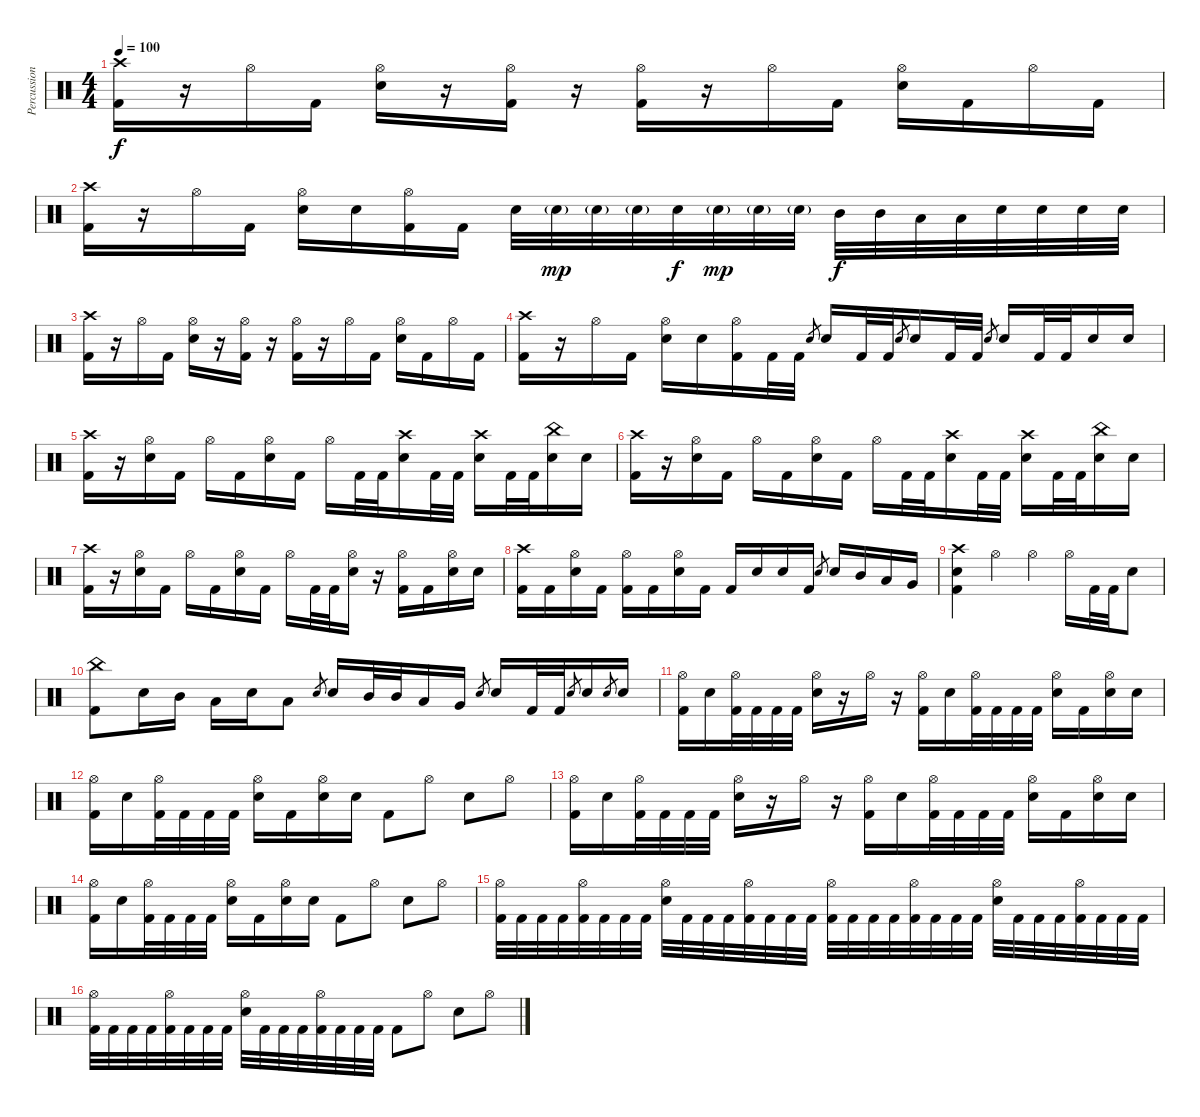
\track ("Percussion" "Percussion") {instrument percussion}
\staff {score}
\articulation defaults
\ts (4 4)
\tempo 100
\clef neutral
\ks c
("Crash high (hit)" "Kick (hit) 2").16{dy f} r.16 "Hi-Hat (open)".16 "Kick (hit) 2".16 ("Hi-Hat (open)" "Electric Snare (hit)").16 r.16 ("Hi-Hat (open)" "Kick (hit) 2").16 r.16 ("Hi-Hat (open)" "Kick (hit) 2").16 r.16 "Hi-Hat (open)".16 "Kick (hit) 2".16 ("Hi-Hat (open)" "Electric Snare (hit)").16 "Kick (hit) 2".16 "Hi-Hat (open)".16 "Kick (hit) 2".16 |
("Crash high (hit)" "Kick (hit) 2").16 r.16 "Hi-Hat (open)".16 "Kick (hit) 2".16 ("Hi-Hat (open)" "Electric Snare (hit)").16 "Electric Snare (hit)".16 ("Hi-Hat (open)" "Kick (hit) 2").16 "Kick (hit) 2".16 "Electric Snare (hit)".32 "Electric Snare (hit)"{g}.32{dy mp} "Electric Snare (hit)"{g}.32 "Electric Snare (hit)"{g}.32 "Electric Snare (hit)".32{dy f} "Electric Snare (hit)"{g}.32{dy mp} "Electric Snare (hit)"{g}.32 "Electric Snare (hit)"{g}.32 "Mid Tom (hit)".32{dy f} "Mid Tom (hit)".32 "Low Tom (hit)".32 "Low Tom (hit)".32 "Electric Snare (hit)".32 "Electric Snare (hit)".32 "Electric Snare (hit)".32 "Electric Snare (hit)".32 |
("Crash high (hit)" "Kick (hit) 2").16 r.16 "Hi-Hat (open)".16 "Kick (hit) 2".16 ("Hi-Hat (open)" "Electric Snare (hit)").16 r.16 ("Hi-Hat (open)" "Kick (hit) 2").16 r.16 ("Hi-Hat (open)" "Kick (hit) 2").16 r.16 "Hi-Hat (open)".16 "Kick (hit) 2".16 ("Hi-Hat (open)" "Electric Snare (hit)").16 "Kick (hit) 2".16 "Hi-Hat (open)".16 "Kick (hit) 2".16 |
("Crash high (hit)" "Kick (hit) 2").16 r.16 "Hi-Hat (open)".16 "Kick (hit) 2".16 ("Hi-Hat (open)" "Electric Snare (hit)").16 "Electric Snare (hit)".16 ("Hi-Hat (open)" "Kick (hit) 2").16 "Kick (hit) 2".32 "Kick (hit) 2".32 "Electric Snare (hit)".8{gr} "Electric Snare (hit)".16 "Kick (hit) 2".32 "Kick (hit) 2".32 "Electric Snare (hit)".8{gr} "Electric Snare (hit)".16 "Kick (hit) 2".32 "Kick (hit) 2".32 "Electric Snare (hit)".8{gr} "Electric Snare (hit)".16 "Kick (hit) 2".32 "Kick (hit) 2".32 "Electric Snare (hit)".16 "Electric Snare (hit)".16 |
("Crash high (hit)" "Kick (hit) 2").16 r.16 ("Hi-Hat (open)" "Electric Snare (hit)").16 "Kick (hit) 2".16 "Hi-Hat (open)".16 "Kick (hit) 2".16 ("Hi-Hat (open)" "Electric Snare (hit)").16 "Kick (hit) 2".16 "Hi-Hat (open)".16 "Kick (hit) 2".32 "Kick (hit) 2".32 ("Crash high (hit)" "Electric Snare (hit)").16 "Kick (hit) 2".32 "Kick (hit) 2".32 ("Crash high (hit)" "Electric Snare (hit)").16 "Kick (hit) 2".32 "Kick (hit) 2".32 ("China (hit)" "Electric Snare (hit)").16 "Electric Snare (hit)".16 |
("Crash high (hit)" "Kick (hit) 2").16 r.16 ("Hi-Hat (open)" "Electric Snare (hit)").16 "Kick (hit) 2".16 "Hi-Hat (open)".16 "Kick (hit) 2".16 ("Hi-Hat (open)" "Electric Snare (hit)").16 "Kick (hit) 2".16 "Hi-Hat (open)".16 "Kick (hit) 2".32 "Kick (hit) 2".32 ("Crash high (hit)" "Electric Snare (hit)").16 "Kick (hit) 2".32 "Kick (hit) 2".32 ("Crash high (hit)" "Electric Snare (hit)").16 "Kick (hit) 2".32 "Kick (hit) 2".32 ("China (hit)" "Electric Snare (hit)").16 "Electric Snare (hit)".16 |
("Crash high (hit)" "Kick (hit) 2").16 r.16 ("Hi-Hat (open)" "Electric Snare (hit)").16 "Kick (hit) 2".16 "Hi-Hat (open)".16 "Kick (hit) 2".16 ("Hi-Hat (open)" "Electric Snare (hit)").16 "Kick (hit) 2".16 "Hi-Hat (open)".16 "Kick (hit) 2".32 "Kick (hit) 2".32 ("Hi-Hat (open)" "Electric Snare (hit)").16 r.16 ("Hi-Hat (open)" "Kick (hit) 2").16 "Kick (hit) 2".16 ("Hi-Hat (open)" "Electric Snare (hit)").16 "Electric Snare (hit)".16 |
("Crash high (hit)" "Kick (hit) 2").16 "Kick (hit) 2".16 ("Hi-Hat (open)" "Electric Snare (hit)").16 "Kick (hit) 2".16 ("Hi-Hat (open)" "Kick (hit) 2").16 "Kick (hit) 2".16 ("Hi-Hat (open)" "Electric Snare (hit)").16 "Kick (hit) 2".16 "Kick (hit) 2".16 "Electric Snare (hit)".16 "Electric Snare (hit)".16 "Kick (hit) 2".16 "Electric Snare (hit)".8{gr} "Electric Snare (hit)".16 "Mid Tom (hit)".16 "Low Tom (hit)".16 "Very Low Tom (hit)".16 |
("Crash high (hit)" "Kick (hit) 2" "Electric Snare (hit)").4 "Hi-Hat (open)".4 "Hi-Hat (open)".4 "Hi-Hat (open)".16 "Kick (hit) 2".32 "Kick (hit) 2".32 "Electric Snare (hit)".8 |
("China (hit)" "Kick (hit) 2").8 "Electric Snare (hit)".16 "Mid Tom (hit)".16 "Low Tom (hit)".16 "Electric Snare (hit)".16 "Low Tom (hit)".8 "Electric Snare (hit)".8{gr} "Electric Snare (hit)".16 "Mid Tom (hit)".32 "Mid Tom (hit)".32 "Low Tom (hit)".16 "Very Low Tom (hit)".16 "Electric Snare (hit)".8{gr} "Electric Snare (hit)".16 "Kick (hit) 2".32 "Kick (hit) 2".32 "Electric Snare (hit)".8{gr} "Electric Snare (hit)".16 "Electric Snare (hit)".8{gr} "Electric Snare (hit)".16 |
("Hi-Hat (open)" "Kick (hit) 2").16 "Electric Snare (hit)".16 ("Hi-Hat (open)" "Kick (hit) 2").32 "Kick (hit) 2".32 "Kick (hit) 2".32 "Kick (hit) 2".32 ("Hi-Hat (open)" "Electric Snare (hit)").16 r.16 "Hi-Hat (open)".16 r.16 ("Hi-Hat (open)" "Kick (hit) 2").16 "Electric Snare (hit)".16 ("Hi-Hat (open)" "Kick (hit) 2").32 "Kick (hit) 2".32 "Kick (hit) 2".32 "Kick (hit) 2".32 ("Hi-Hat (open)" "Electric Snare (hit)").16 "Kick (hit) 2".16 ("Hi-Hat (open)" "Electric Snare (hit)").16 "Electric Snare (hit)".16 |
("Hi-Hat (open)" "Kick (hit) 2").16 "Electric Snare (hit)".16 ("Hi-Hat (open)" "Kick (hit) 2").32 "Kick (hit) 2".32 "Kick (hit) 2".32 "Kick (hit) 2".32 ("Hi-Hat (open)" "Electric Snare (hit)").16 "Kick (hit) 2".16 ("Hi-Hat (open)" "Electric Snare (hit)").16 "Electric Snare (hit)".16 "Kick (hit) 2".8 "Hi-Hat (open)".8 "Electric Snare (hit)".8 "Hi-Hat (open)".8 |
("Hi-Hat (open)" "Kick (hit) 2").16 "Electric Snare (hit)".16 ("Hi-Hat (open)" "Kick (hit) 2").32 "Kick (hit) 2".32 "Kick (hit) 2".32 "Kick (hit) 2".32 ("Hi-Hat (open)" "Electric Snare (hit)").16 r.16 "Hi-Hat (open)".16 r.16 ("Hi-Hat (open)" "Kick (hit) 2").16 "Electric Snare (hit)".16 ("Hi-Hat (open)" "Kick (hit) 2").32 "Kick (hit) 2".32 "Kick (hit) 2".32 "Kick (hit) 2".32 ("Hi-Hat (open)" "Electric Snare (hit)").16 "Kick (hit) 2".16 ("Hi-Hat (open)" "Electric Snare (hit)").16 "Electric Snare (hit)".16 |
("Hi-Hat (open)" "Kick (hit) 2").16 "Electric Snare (hit)".16 ("Hi-Hat (open)" "Kick (hit) 2").32 "Kick (hit) 2".32 "Kick (hit) 2".32 "Kick (hit) 2".32 ("Hi-Hat (open)" "Electric Snare (hit)").16 "Kick (hit) 2".16 ("Hi-Hat (open)" "Electric Snare (hit)").16 "Electric Snare (hit)".16 "Kick (hit) 2".8 "Hi-Hat (open)".8 "Electric Snare (hit)".8 "Hi-Hat (open)".8 |
("Hi-Hat (open)" "Kick (hit) 2").32 "Kick (hit) 2".32 "Kick (hit) 2".32 "Kick (hit) 2".32 ("Hi-Hat (open)" "Kick (hit) 2").32 "Kick (hit) 2".32 "Kick (hit) 2".32 "Kick (hit) 2".32 ("Hi-Hat (open)" "Electric Snare (hit)").32 "Kick (hit) 2".32 "Kick (hit) 2".32 "Kick (hit) 2".32 ("Hi-Hat (open)" "Kick (hit) 2").32 "Kick (hit) 2".32 "Kick (hit) 2".32 "Kick (hit) 2".32 ("Hi-Hat (open)" "Kick (hit) 2").32 "Kick (hit) 2".32 "Kick (hit) 2".32 "Kick (hit) 2".32 ("Hi-Hat (open)" "Kick (hit) 2").32 "Kick (hit) 2".32 "Kick (hit) 2".32 "Kick (hit) 2".32 ("Hi-Hat (open)" "Electric Snare (hit)").32 "Kick (hit) 2".32 "Kick (hit) 2".32 "Kick (hit) 2".32 ("Hi-Hat (open)" "Kick (hit) 2").32 "Kick (hit) 2".32 "Kick (hit) 2".32 "Kick (hit) 2".32 |
("Hi-Hat (open)" "Kick (hit) 2").32 "Kick (hit) 2".32 "Kick (hit) 2".32 "Kick (hit) 2".32 ("Hi-Hat (open)" "Kick (hit) 2").32 "Kick (hit) 2".32 "Kick (hit) 2".32 "Kick (hit) 2".32 ("Hi-Hat (open)" "Electric Snare (hit)").32 "Kick (hit) 2".32 "Kick (hit) 2".32 "Kick (hit) 2".32 ("Hi-Hat (open)" "Kick (hit) 2").32 "Kick (hit) 2".32 "Kick (hit) 2".32 "Kick (hit) 2".32 "Kick (hit) 2".8 "Hi-Hat (open)".8 "Electric Snare (hit)".8 "Hi-Hat (open)".8
